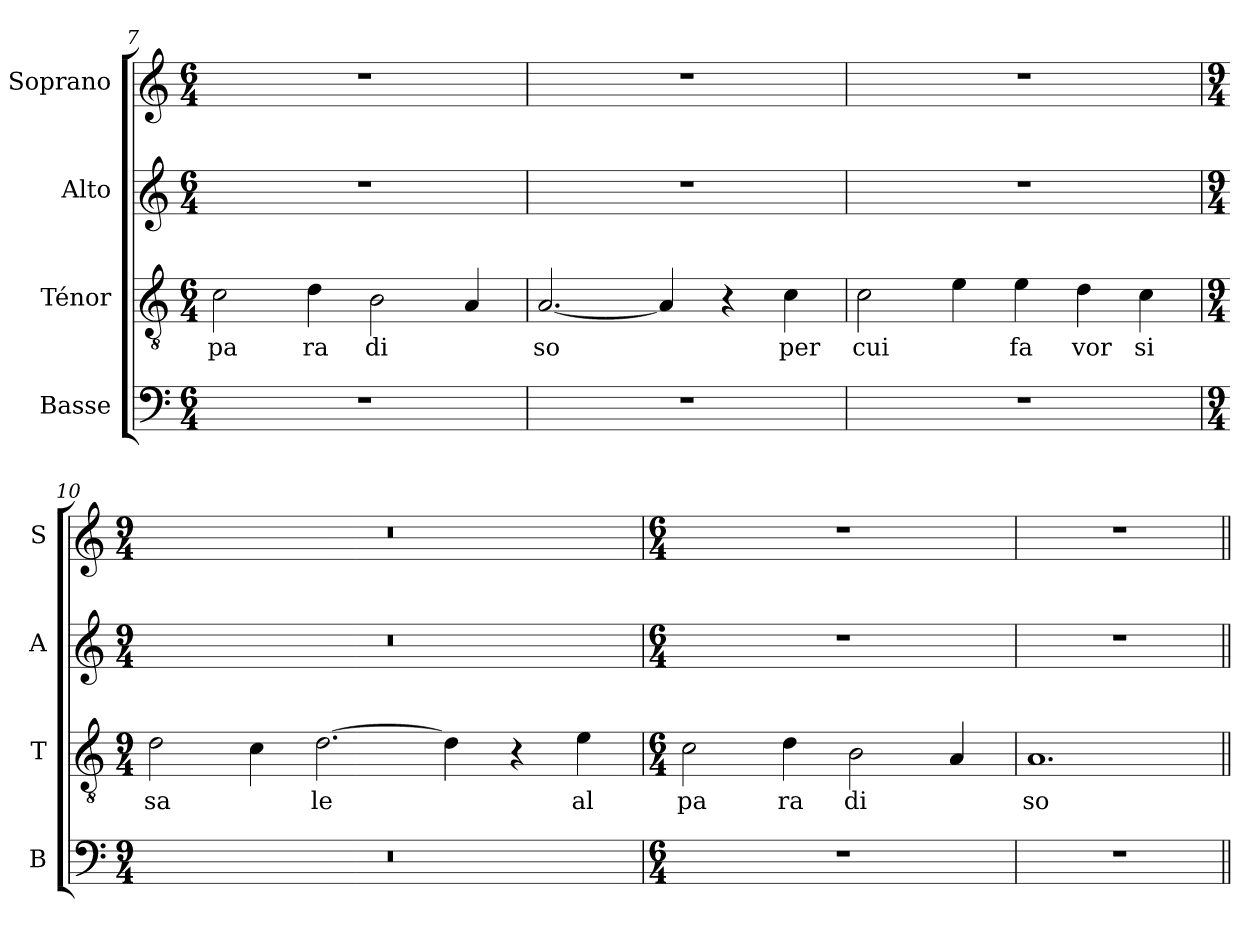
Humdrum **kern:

**kern	**kern	**text	**kern	**kern
*part4	*part3	*part3	*part2	*part1
*staff4	*staff3	*staff3	*staff2	*staff1
*I"Basse	*I"Ténor	*	*I"Alto	*I"Soprano
*I'B	*I'T	*	*I'A	*I'S
!!LO:LB:g=z
*clefF4	*clefGv2	*	*clefG2	*clefG2
*k[]	*k[]	*	*k[]	*k[]
*a:	*a:	*	*a:	*a:
*M6/4	*M6/4	*	*M6/4	*M6/4
=7	=7	=7	=7	=7
!	!	!LO:LY:b	!	!
1.r	2c\	pa	1.r	1.r
!	!	!LO:LY:b	!	!
.	4d\	ra	.	.
!	!	!LO:LY:b	!	!
.	2B\	di	.	.
.	4A/	.	.	.
=8	=8	=8	=8	=8
!	!	!LO:LY:b	!	!
1.r	[2.A/	so	1.r	1.r
.	4A/]	.	.	.
.	4r	.	.	.
!	!	!LO:LY:b	!	!
.	4c\	per	.	.
=9	=9	=9	=9	=9
!	!	!LO:LY:b	!	!
1.r	2c\	cui	1.r	1.r
.	4e\	.	.	.
!	!	!LO:LY:b	!	!
.	4e\	fa	.	.
!	!	!LO:LY:b	!	!
.	4d\	vor	.	.
!	!	!LO:LY:b	!	!
.	4c\	si	.	.
!!LO:LB:g=z
=10	=10	=10	=10	=10
*M9/4	*M9/4	*	*M9/4	*M9/4
!	!	!LO:LY:b	!	!
4%9r	2d\	sa	4%9r	4%9r
.	4c\	.	.	.
!	!	!LO:LY:b	!	!
.	[2.d\	le	.	.
.	4d\]	.	.	.
.	4r	.	.	.
!	!	!LO:LY:b	!	!
.	4e\	al	.	.
=11	=11	=11	=11	=11
*M6/4	*M6/4	*	*M6/4	*M6/4
!	!	!LO:LY:b	!	!
1.r	2c\	pa	1.r	1.r
!	!	!LO:LY:b	!	!
.	4d\	ra	.	.
!	!	!LO:LY:b	!	!
.	2B\	di	.	.
.	4A/	.	.	.
=12	=12	=12	=12	=12
!	!	!LO:LY:b	!	!
1.r	1.A	so	1.r	1.r
=||	=||	=||	=||	=||
*-	*-	*-	*-	*-
